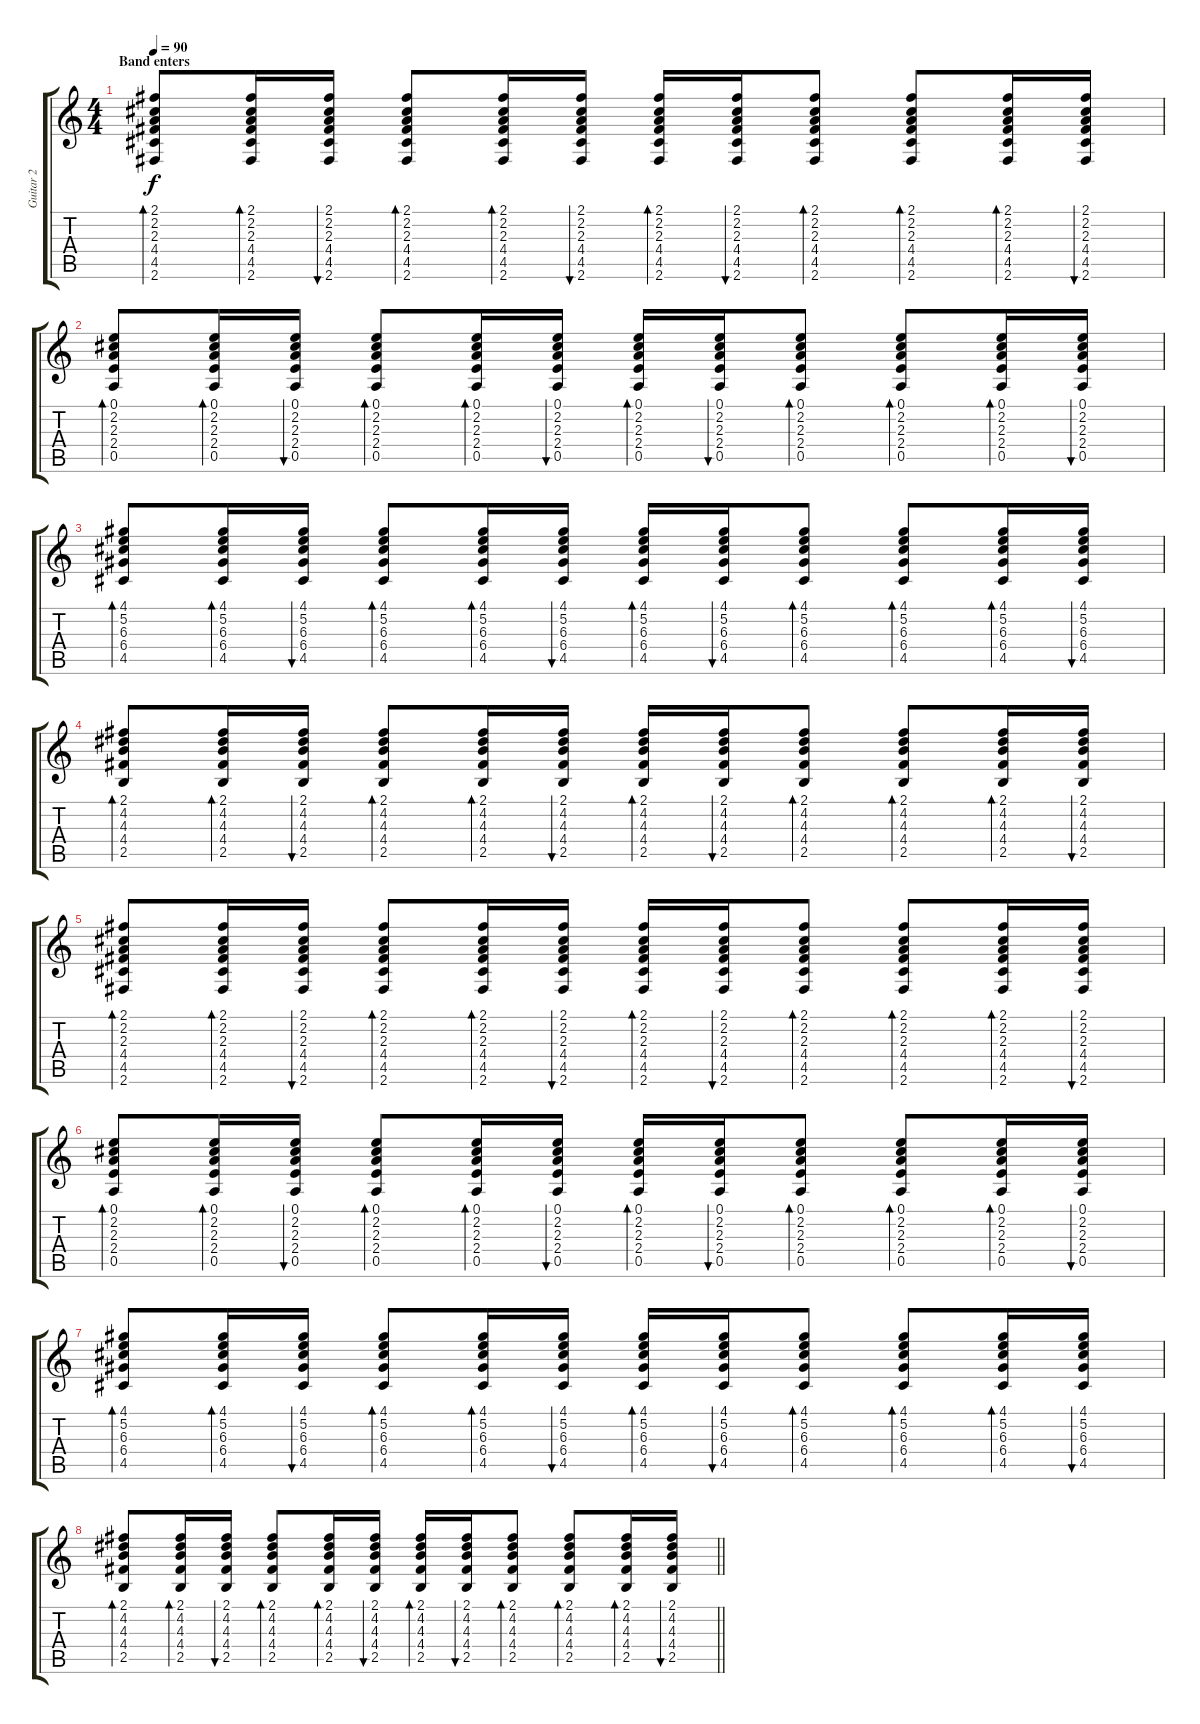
\track ("Guitar 2" "Guitar 2") {instrument acousticguitarsteel}
\staff {score tabs}
\tuning (E4 B3 G3 D3 A2 E2) {hide}
\ts (4 4)
\section ("" "Band enters")
\tempo 90
\clef g2
\ks c
(2.1 2.2 2.3 4.4 4.5 2.6).8{bd 30 dy f} (2.1 2.2 2.3 4.4 4.5 2.6).16{bd 30} (2.1 2.2 2.3 4.4 4.5 2.6).16{bu 30} (2.1 2.2 2.3 4.4 4.5 2.6).8{bd 30} (2.1 2.2 2.3 4.4 4.5 2.6).16{bd 30} (2.1 2.2 2.3 4.4 4.5 2.6).16{bu 30} (2.1 2.2 2.3 4.4 4.5 2.6).16{bd 30} (2.1 2.2 2.3 4.4 4.5 2.6).16{bu 30} (2.1 2.2 2.3 4.4 4.5 2.6).8{bd 30} (2.1 2.2 2.3 4.4 4.5 2.6).8{bd 30} (2.1 2.2 2.3 4.4 4.5 2.6).16{bd 30} (2.1 2.2 2.3 4.4 4.5 2.6).16{bu 30} |
(0.1 2.2 2.3 2.4 0.5).8{bd 30} (0.1 2.2 2.3 2.4 0.5).16{bd 30} (0.1 2.2 2.3 2.4 0.5).16{bu 30} (0.1 2.2 2.3 2.4 0.5).8{bd 30} (0.1 2.2 2.3 2.4 0.5).16{bd 30} (0.1 2.2 2.3 2.4 0.5).16{bu 30} (0.1 2.2 2.3 2.4 0.5).16{bd 30} (0.1 2.2 2.3 2.4 0.5).16{bu 30} (0.1 2.2 2.3 2.4 0.5).8{bd 30} (0.1 2.2 2.3 2.4 0.5).8{bd 30} (0.1 2.2 2.3 2.4 0.5).16{bd 30} (0.1 2.2 2.3 2.4 0.5).16{bu 30} |
(4.1 5.2 6.3 6.4 4.5).8{bd 30} (4.1 5.2 6.3 6.4 4.5).16{bd 30} (4.1 5.2 6.3 6.4 4.5).16{bu 30} (4.1 5.2 6.3 6.4 4.5).8{bd 30} (4.1 5.2 6.3 6.4 4.5).16{bd 30} (4.1 5.2 6.3 6.4 4.5).16{bu 30} (4.1 5.2 6.3 6.4 4.5).16{bd 30} (4.1 5.2 6.3 6.4 4.5).16{bu 30} (4.1 5.2 6.3 6.4 4.5).8{bd 30} (4.1 5.2 6.3 6.4 4.5).8{bd 30} (4.1 5.2 6.3 6.4 4.5).16{bd 30} (4.1 5.2 6.3 6.4 4.5).16{bu 30} |
(2.1 4.2 4.3 4.4 2.5).8{bd 30} (2.1 4.2 4.3 4.4 2.5).16{bd 30} (2.1 4.2 4.3 4.4 2.5).16{bu 30} (2.1 4.2 4.3 4.4 2.5).8{bd 30} (2.1 4.2 4.3 4.4 2.5).16{bd 30} (2.1 4.2 4.3 4.4 2.5).16{bu 30} (2.1 4.2 4.3 4.4 2.5).16{bd 30} (2.1 4.2 4.3 4.4 2.5).16{bu 30} (2.1 4.2 4.3 4.4 2.5).8{bd 30} (2.1 4.2 4.3 4.4 2.5).8{bd 30} (2.1 4.2 4.3 4.4 2.5).16{bd 30} (2.1 4.2 4.3 4.4 2.5).16{bu 30} |
(2.1 2.2 2.3 4.4 4.5 2.6).8{bd 30} (2.1 2.2 2.3 4.4 4.5 2.6).16{bd 30} (2.1 2.2 2.3 4.4 4.5 2.6).16{bu 30} (2.1 2.2 2.3 4.4 4.5 2.6).8{bd 30} (2.1 2.2 2.3 4.4 4.5 2.6).16{bd 30} (2.1 2.2 2.3 4.4 4.5 2.6).16{bu 30} (2.1 2.2 2.3 4.4 4.5 2.6).16{bd 30} (2.1 2.2 2.3 4.4 4.5 2.6).16{bu 30} (2.1 2.2 2.3 4.4 4.5 2.6).8{bd 30} (2.1 2.2 2.3 4.4 4.5 2.6).8{bd 30} (2.1 2.2 2.3 4.4 4.5 2.6).16{bd 30} (2.1 2.2 2.3 4.4 4.5 2.6).16{bu 30} |
(0.1 2.2 2.3 2.4 0.5).8{bd 30} (0.1 2.2 2.3 2.4 0.5).16{bd 30} (0.1 2.2 2.3 2.4 0.5).16{bu 30} (0.1 2.2 2.3 2.4 0.5).8{bd 30} (0.1 2.2 2.3 2.4 0.5).16{bd 30} (0.1 2.2 2.3 2.4 0.5).16{bu 30} (0.1 2.2 2.3 2.4 0.5).16{bd 30} (0.1 2.2 2.3 2.4 0.5).16{bu 30} (0.1 2.2 2.3 2.4 0.5).8{bd 30} (0.1 2.2 2.3 2.4 0.5).8{bd 30} (0.1 2.2 2.3 2.4 0.5).16{bd 30} (0.1 2.2 2.3 2.4 0.5).16{bu 30} |
(4.1 5.2 6.3 6.4 4.5).8{bd 30} (4.1 5.2 6.3 6.4 4.5).16{bd 30} (4.1 5.2 6.3 6.4 4.5).16{bu 30} (4.1 5.2 6.3 6.4 4.5).8{bd 30} (4.1 5.2 6.3 6.4 4.5).16{bd 30} (4.1 5.2 6.3 6.4 4.5).16{bu 30} (4.1 5.2 6.3 6.4 4.5).16{bd 30} (4.1 5.2 6.3 6.4 4.5).16{bu 30} (4.1 5.2 6.3 6.4 4.5).8{bd 30} (4.1 5.2 6.3 6.4 4.5).8{bd 30} (4.1 5.2 6.3 6.4 4.5).16{bd 30} (4.1 5.2 6.3 6.4 4.5).16{bu 30} |
\barLineRight lightlight
(2.1 4.2 4.3 4.4 2.5).8{bd 30} (2.1 4.2 4.3 4.4 2.5).16{bd 30} (2.1 4.2 4.3 4.4 2.5).16{bu 30} (2.1 4.2 4.3 4.4 2.5).8{bd 30} (2.1 4.2 4.3 4.4 2.5).16{bd 30} (2.1 4.2 4.3 4.4 2.5).16{bu 30} (2.1 4.2 4.3 4.4 2.5).16{bd 30} (2.1 4.2 4.3 4.4 2.5).16{bu 30} (2.1 4.2 4.3 4.4 2.5).8{bd 30} (2.1 4.2 4.3 4.4 2.5).8{bd 30} (2.1 4.2 4.3 4.4 2.5).16{bd 30} (2.1 4.2 4.3 4.4 2.5).16{bu 30}
